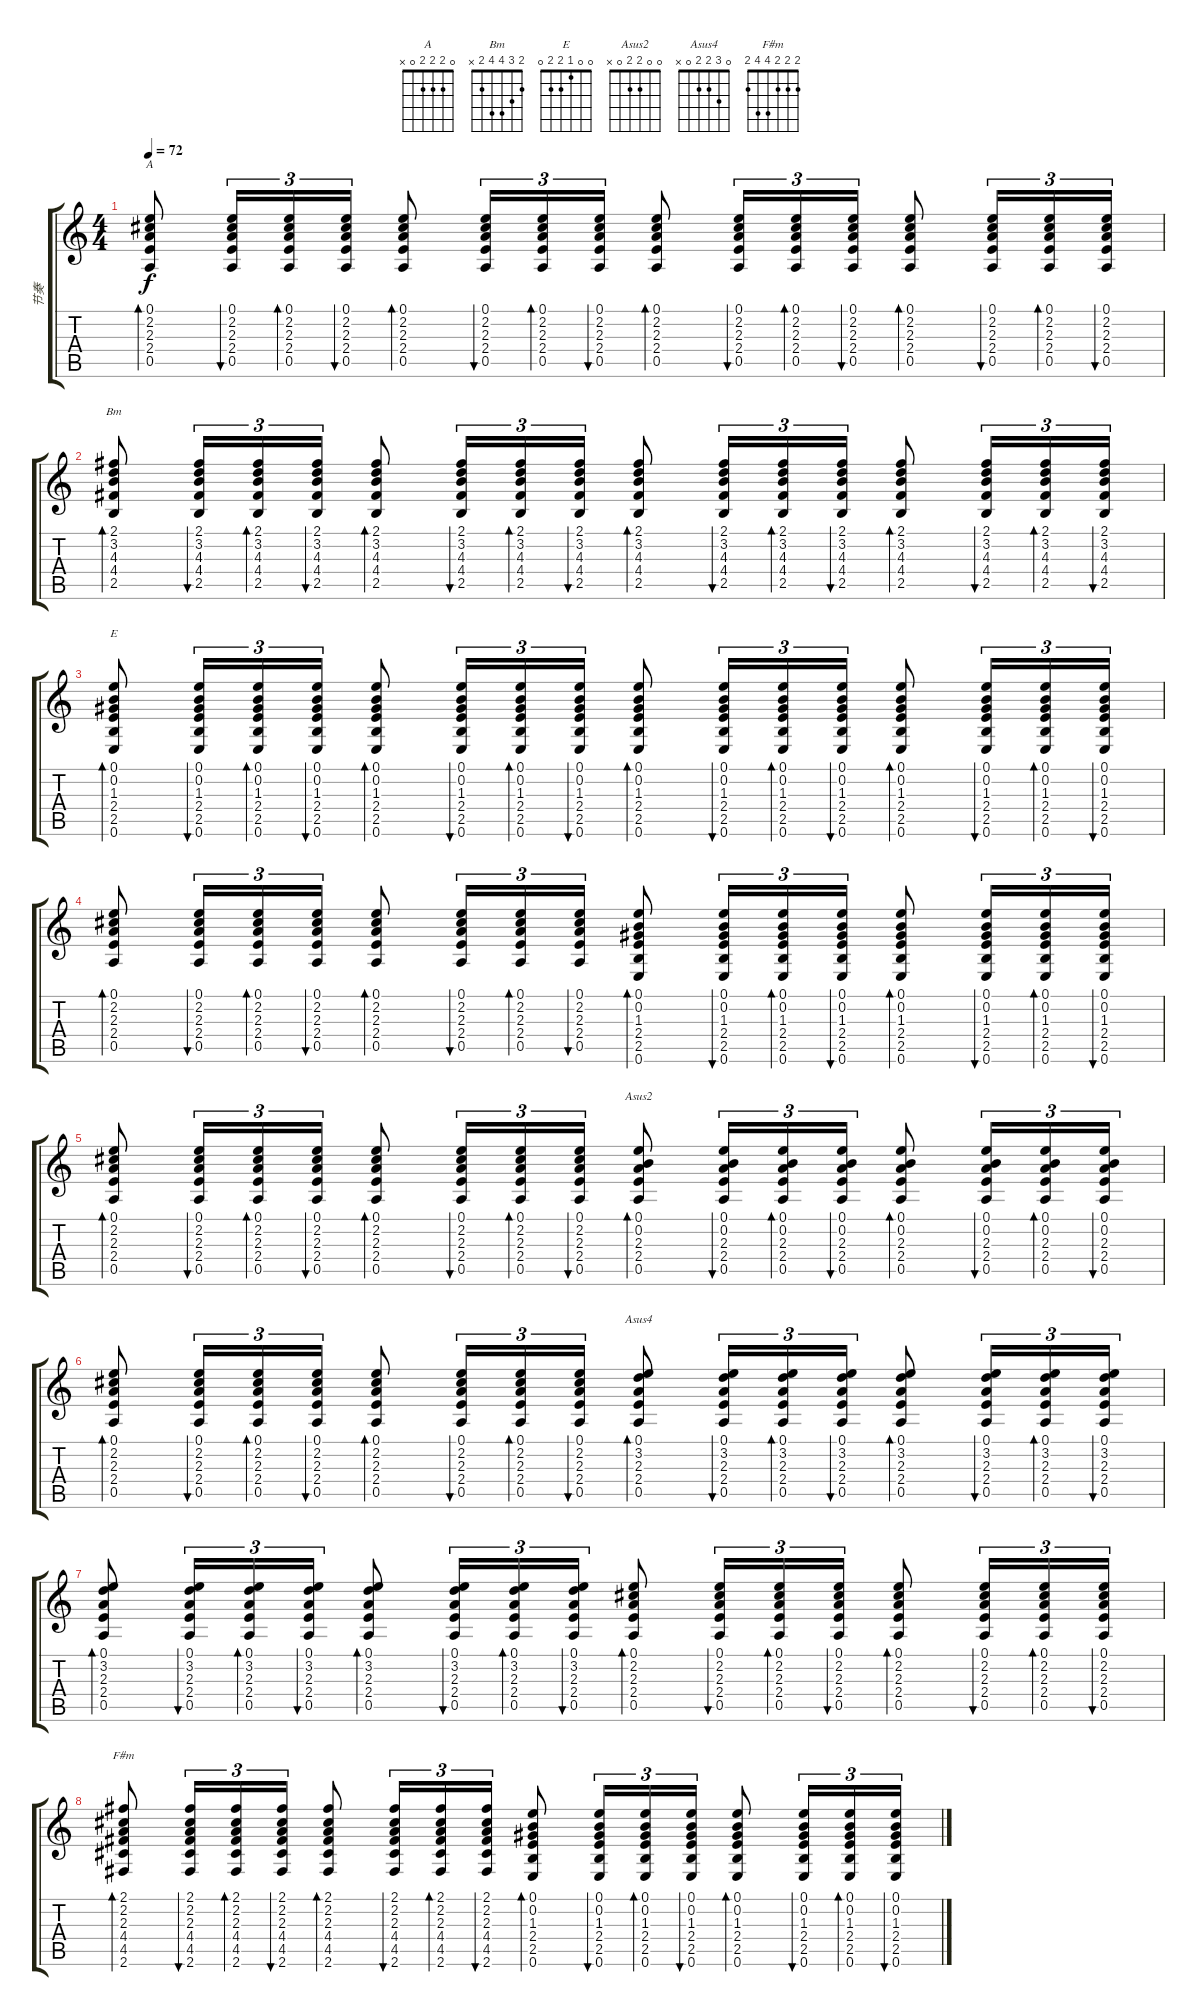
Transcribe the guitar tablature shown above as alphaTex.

\track ("节奏" "节奏") {instrument acousticguitarsteel}
\staff {score tabs}
\tuning (E4 B3 G3 D3 A2 E2) {hide}
\chord ("A" 0 2 2 2 0 x)
\chord ("Bm" 2 3 4 4 2 x)
\chord ("E" 0 0 1 2 2 0)
\chord ("Asus2" 0 0 2 2 0 x)
\chord ("Asus4" 0 3 2 2 0 x)
\chord ("F#m" 2 2 2 4 4 2)
\ts (4 4)
\tempo 72
\clef g2
\ks c
(0.1 2.2 2.3 2.4 0.5).8{bd 30 ch "A" dy f} (0.1 2.2 2.3 2.4 0.5).16{tu (3 2) bu 30} (0.1 2.2 2.3 2.4 0.5).16{tu (3 2) bd 30} (0.1 2.2 2.3 2.4 0.5).16{tu (3 2) bu 30} (0.1 2.2 2.3 2.4 0.5).8{bd 30} (0.1 2.2 2.3 2.4 0.5).16{tu (3 2) bu 30} (0.1 2.2 2.3 2.4 0.5).16{tu (3 2) bd 30} (0.1 2.2 2.3 2.4 0.5).16{tu (3 2) bu 30} (0.1 2.2 2.3 2.4 0.5).8{bd 30} (0.1 2.2 2.3 2.4 0.5).16{tu (3 2) bu 30} (0.1 2.2 2.3 2.4 0.5).16{tu (3 2) bd 30} (0.1 2.2 2.3 2.4 0.5).16{tu (3 2) bu 30} (0.1 2.2 2.3 2.4 0.5).8{bd 30} (0.1 2.2 2.3 2.4 0.5).16{tu (3 2) bu 30} (0.1 2.2 2.3 2.4 0.5).16{tu (3 2) bd 30} (0.1 2.2 2.3 2.4 0.5).16{tu (3 2) bu 30} |
(2.1 3.2 4.3 4.4 2.5).8{bd 30 ch "Bm"} (2.1 3.2 4.3 4.4 2.5).16{tu (3 2) bu 30} (2.1 3.2 4.3 4.4 2.5).16{tu (3 2) bd 30} (2.1 3.2 4.3 4.4 2.5).16{tu (3 2) bu 30} (2.1 3.2 4.3 4.4 2.5).8{bd 30} (2.1 3.2 4.3 4.4 2.5).16{tu (3 2) bu 30} (2.1 3.2 4.3 4.4 2.5).16{tu (3 2) bd 30} (2.1 3.2 4.3 4.4 2.5).16{tu (3 2) bu 30} (2.1 3.2 4.3 4.4 2.5).8{bd 30} (2.1 3.2 4.3 4.4 2.5).16{tu (3 2) bu 30} (2.1 3.2 4.3 4.4 2.5).16{tu (3 2) bd 30} (2.1 3.2 4.3 4.4 2.5).16{tu (3 2) bu 30} (2.1 3.2 4.3 4.4 2.5).8{bd 30} (2.1 3.2 4.3 4.4 2.5).16{tu (3 2) bu 30} (2.1 3.2 4.3 4.4 2.5).16{tu (3 2) bd 30} (2.1 3.2 4.3 4.4 2.5).16{tu (3 2) bu 30} |
(0.1 0.2 1.3 2.4 2.5 0.6).8{bd 30 ch "E"} (0.1 0.2 1.3 2.4 2.5 0.6).16{tu (3 2) bu 30} (0.1 0.2 1.3 2.4 2.5 0.6).16{tu (3 2) bd 30} (0.1 0.2 1.3 2.4 2.5 0.6).16{tu (3 2) bu 30} (0.1 0.2 1.3 2.4 2.5 0.6).8{bd 30} (0.1 0.2 1.3 2.4 2.5 0.6).16{tu (3 2) bu 30} (0.1 0.2 1.3 2.4 2.5 0.6).16{tu (3 2) bd 30} (0.1 0.2 1.3 2.4 2.5 0.6).16{tu (3 2) bu 30} (0.1 0.2 1.3 2.4 2.5 0.6).8{bd 30} (0.1 0.2 1.3 2.4 2.5 0.6).16{tu (3 2) bu 30} (0.1 0.2 1.3 2.4 2.5 0.6).16{tu (3 2) bd 30} (0.1 0.2 1.3 2.4 2.5 0.6).16{tu (3 2) bu 30} (0.1 0.2 1.3 2.4 2.5 0.6).8{bd 30} (0.1 0.2 1.3 2.4 2.5 0.6).16{tu (3 2) bu 30} (0.1 0.2 1.3 2.4 2.5 0.6).16{tu (3 2) bd 30} (0.1 0.2 1.3 2.4 2.5 0.6).16{tu (3 2) bu 30} |
(0.1 2.2 2.3 2.4 0.5).8{bd 30} (0.1 2.2 2.3 2.4 0.5).16{tu (3 2) bu 30} (0.1 2.2 2.3 2.4 0.5).16{tu (3 2) bd 30} (0.1 2.2 2.3 2.4 0.5).16{tu (3 2) bu 30} (0.1 2.2 2.3 2.4 0.5).8{bd 30} (0.1 2.2 2.3 2.4 0.5).16{tu (3 2) bu 30} (0.1 2.2 2.3 2.4 0.5).16{tu (3 2) bd 30} (0.1 2.2 2.3 2.4 0.5).16{tu (3 2) bu 30} (0.1 0.2 1.3 2.4 2.5 0.6).8{bd 30} (0.1 0.2 1.3 2.4 2.5 0.6).16{tu (3 2) bu 30} (0.1 0.2 1.3 2.4 2.5 0.6).16{tu (3 2) bd 30} (0.1 0.2 1.3 2.4 2.5 0.6).16{tu (3 2) bu 30} (0.1 0.2 1.3 2.4 2.5 0.6).8{bd 30} (0.1 0.2 1.3 2.4 2.5 0.6).16{tu (3 2) bu 30} (0.1 0.2 1.3 2.4 2.5 0.6).16{tu (3 2) bd 30} (0.1 0.2 1.3 2.4 2.5 0.6).16{tu (3 2) bu 30} |
(0.1 2.2 2.3 2.4 0.5).8{bd 30} (0.1 2.2 2.3 2.4 0.5).16{tu (3 2) bu 30} (0.1 2.2 2.3 2.4 0.5).16{tu (3 2) bd 30} (0.1 2.2 2.3 2.4 0.5).16{tu (3 2) bu 30} (0.1 2.2 2.3 2.4 0.5).8{bd 30} (0.1 2.2 2.3 2.4 0.5).16{tu (3 2) bu 30} (0.1 2.2 2.3 2.4 0.5).16{tu (3 2) bd 30} (0.1 2.2 2.3 2.4 0.5).16{tu (3 2) bu 30} (0.1 0.2 2.3 2.4 0.5).8{bd 30 ch "Asus2"} (0.1 0.2 2.3 2.4 0.5).16{tu (3 2) bu 30} (0.1 0.2 2.3 2.4 0.5).16{tu (3 2) bd 30} (0.1 0.2 2.3 2.4 0.5).16{tu (3 2) bu 30} (0.1 0.2 2.3 2.4 0.5).8{bd 30} (0.1 0.2 2.3 2.4 0.5).16{tu (3 2) bu 30} (0.1 0.2 2.3 2.4 0.5).16{tu (3 2) bd 30} (0.1 0.2 2.3 2.4 0.5).16{tu (3 2) bu 30} |
(0.1 2.2 2.3 2.4 0.5).8{bd 30} (0.1 2.2 2.3 2.4 0.5).16{tu (3 2) bu 30} (0.1 2.2 2.3 2.4 0.5).16{tu (3 2) bd 30} (0.1 2.2 2.3 2.4 0.5).16{tu (3 2) bu 30} (0.1 2.2 2.3 2.4 0.5).8{bd 30} (0.1 2.2 2.3 2.4 0.5).16{tu (3 2) bu 30} (0.1 2.2 2.3 2.4 0.5).16{tu (3 2) bd 30} (0.1 2.2 2.3 2.4 0.5).16{tu (3 2) bu 30} (0.1 3.2 2.3 2.4 0.5).8{bd 30 ch "Asus4"} (0.1 3.2 2.3 2.4 0.5).16{tu (3 2) bu 30} (0.1 3.2 2.3 2.4 0.5).16{tu (3 2) bd 30} (0.1 3.2 2.3 2.4 0.5).16{tu (3 2) bu 30} (0.1 3.2 2.3 2.4 0.5).8{bd 30} (0.1 3.2 2.3 2.4 0.5).16{tu (3 2) bu 30} (0.1 3.2 2.3 2.4 0.5).16{tu (3 2) bd 30} (0.1 3.2 2.3 2.4 0.5).16{tu (3 2) bu 30} |
(0.1 3.2 2.3 2.4 0.5).8{bd 30} (0.1 3.2 2.3 2.4 0.5).16{tu (3 2) bu 30} (0.1 3.2 2.3 2.4 0.5).16{tu (3 2) bd 30} (0.1 3.2 2.3 2.4 0.5).16{tu (3 2) bu 30} (0.1 3.2 2.3 2.4 0.5).8{bd 30} (0.1 3.2 2.3 2.4 0.5).16{tu (3 2) bu 30} (0.1 3.2 2.3 2.4 0.5).16{tu (3 2) bd 30} (0.1 3.2 2.3 2.4 0.5).16{tu (3 2) bu 30} (0.1 2.2 2.3 2.4 0.5).8{bd 30} (0.1 2.2 2.3 2.4 0.5).16{tu (3 2) bu 30} (0.1 2.2 2.3 2.4 0.5).16{tu (3 2) bd 30} (0.1 2.2 2.3 2.4 0.5).16{tu (3 2) bu 30} (0.1 2.2 2.3 2.4 0.5).8{bd 30} (0.1 2.2 2.3 2.4 0.5).16{tu (3 2) bu 30} (0.1 2.2 2.3 2.4 0.5).16{tu (3 2) bd 30} (0.1 2.2 2.3 2.4 0.5).16{tu (3 2) bu 30} |
(2.1 2.2 2.3 4.4 4.5 2.6).8{bd 30 ch "F#m"} (2.1 2.2 2.3 4.4 4.5 2.6).16{tu (3 2) bu 30} (2.1 2.2 2.3 4.4 4.5 2.6).16{tu (3 2) bd 30} (2.1 2.2 2.3 4.4 4.5 2.6).16{tu (3 2) bu 30} (2.1 2.2 2.3 4.4 4.5 2.6).8{bd 30} (2.1 2.2 2.3 4.4 4.5 2.6).16{tu (3 2) bu 30} (2.1 2.2 2.3 4.4 4.5 2.6).16{tu (3 2) bd 30} (2.1 2.2 2.3 4.4 4.5 2.6).16{tu (3 2) bu 30} (0.1 0.2 1.3 2.4 2.5 0.6).8{bd 30} (0.1 0.2 1.3 2.4 2.5 0.6).16{tu (3 2) bu 30} (0.1 0.2 1.3 2.4 2.5 0.6).16{tu (3 2) bd 30} (0.1 0.2 1.3 2.4 2.5 0.6).16{tu (3 2) bu 30} (0.1 0.2 1.3 2.4 2.5 0.6).8{bd 30} (0.1 0.2 1.3 2.4 2.5 0.6).16{tu (3 2) bu 30} (0.1 0.2 1.3 2.4 2.5 0.6).16{tu (3 2) bd 30} (0.1 0.2 1.3 2.4 2.5 0.6).16{tu (3 2) bu 30}
